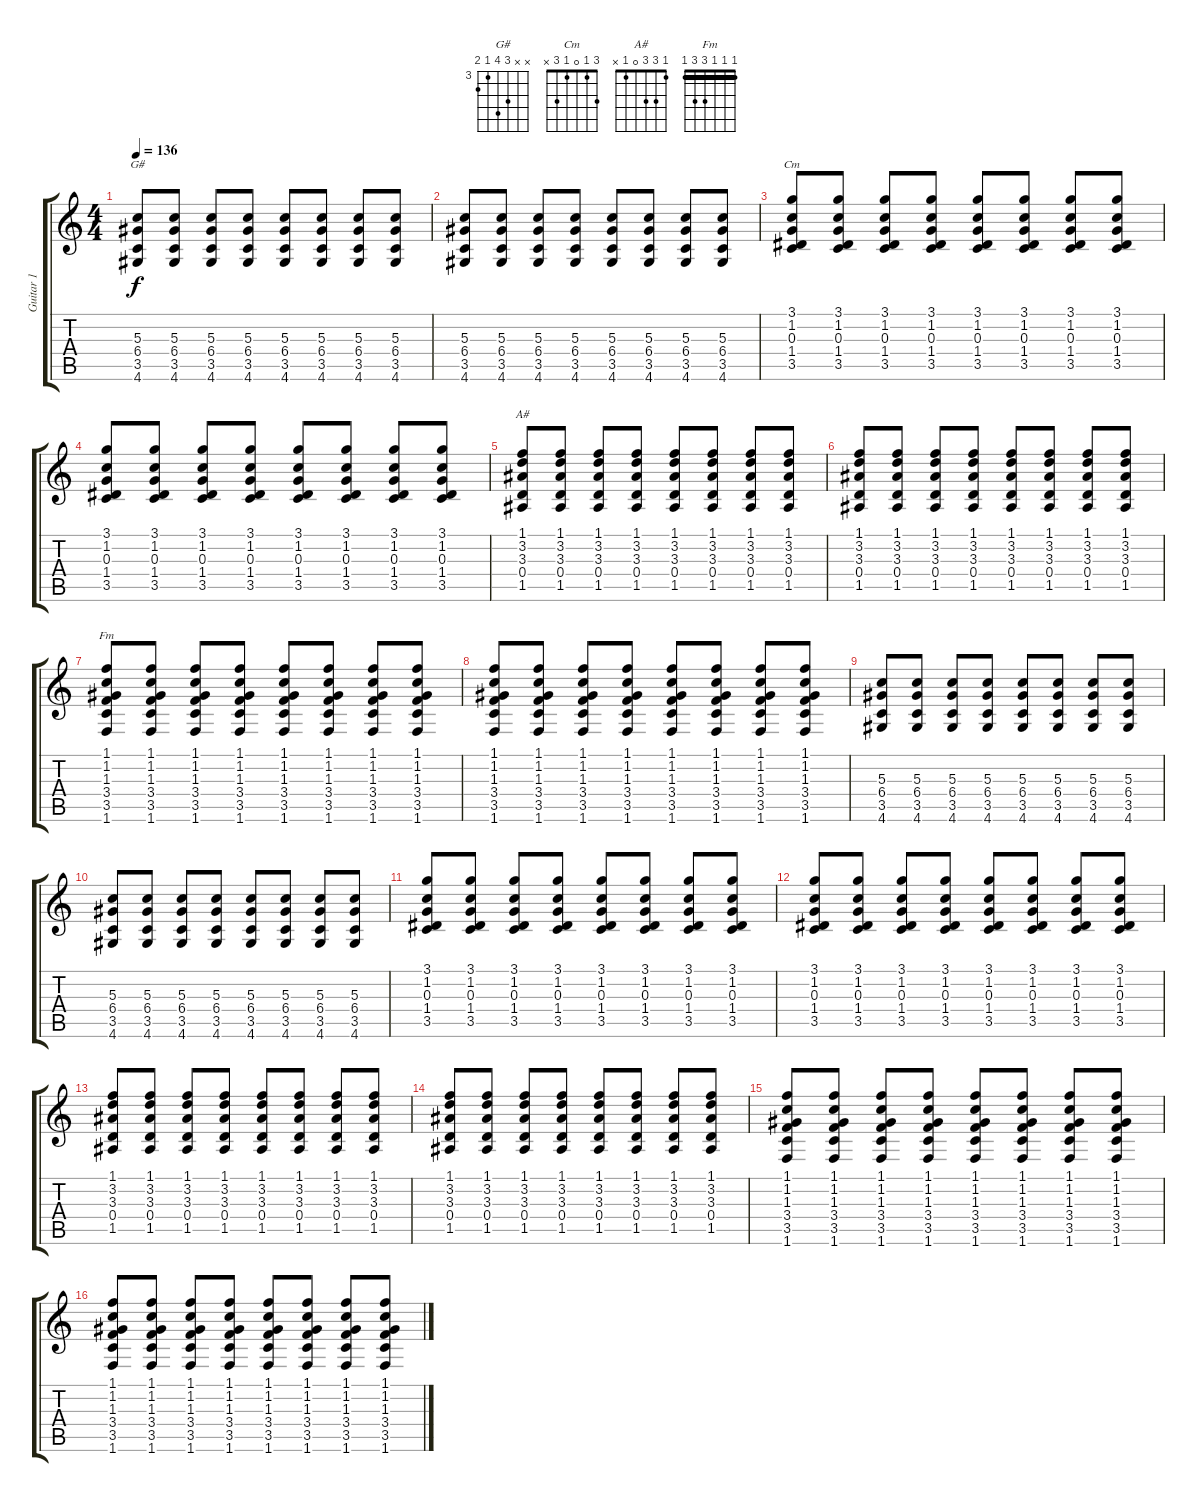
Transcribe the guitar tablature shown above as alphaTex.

\track ("Guitar 1" "Guitar 1") {instrument distortionguitar}
\staff {score tabs}
\tuning (E4 B3 G3 D3 A2 E2) {hide}
\chord ("G#" x x 5 6 3 4) {firstfret 3}
\chord ("Cm" 3 1 0 1 3 x)
\chord ("A#" 1 3 3 0 1 x)
\chord ("Fm" 1 1 1 3 3 1) {barre 1}
\ts (4 4)
\tempo 136
\clef g2
\ks c
(5.3 6.4 3.5 4.6).8{ch "G#" dy f} (5.3 6.4 3.5 4.6).8 (5.3 6.4 3.5 4.6).8 (5.3 6.4 3.5 4.6).8 (5.3 6.4 3.5 4.6).8 (5.3 6.4 3.5 4.6).8 (5.3 6.4 3.5 4.6).8 (5.3 6.4 3.5 4.6).8 |
(5.3 6.4 3.5 4.6).8 (5.3 6.4 3.5 4.6).8 (5.3 6.4 3.5 4.6).8 (5.3 6.4 3.5 4.6).8 (5.3 6.4 3.5 4.6).8 (5.3 6.4 3.5 4.6).8 (5.3 6.4 3.5 4.6).8 (5.3 6.4 3.5 4.6).8 |
(3.1 1.2 0.3 1.4 3.5).8{ch "Cm"} (3.1 1.2 0.3 1.4 3.5).8 (3.1 1.2 0.3 1.4 3.5).8 (3.1 1.2 0.3 1.4 3.5).8 (3.1 1.2 0.3 1.4 3.5).8 (3.1 1.2 0.3 1.4 3.5).8 (3.1 1.2 0.3 1.4 3.5).8 (3.1 1.2 0.3 1.4 3.5).8 |
(3.1 1.2 0.3 1.4 3.5).8 (3.1 1.2 0.3 1.4 3.5).8 (3.1 1.2 0.3 1.4 3.5).8 (3.1 1.2 0.3 1.4 3.5).8 (3.1 1.2 0.3 1.4 3.5).8 (3.1 1.2 0.3 1.4 3.5).8 (3.1 1.2 0.3 1.4 3.5).8 (3.1 1.2 0.3 1.4 3.5).8 |
(1.1 3.2 3.3 0.4 1.5).8{ch "A#"} (1.1 3.2 3.3 0.4 1.5).8 (1.1 3.2 3.3 0.4 1.5).8 (1.1 3.2 3.3 0.4 1.5).8 (1.1 3.2 3.3 0.4 1.5).8 (1.1 3.2 3.3 0.4 1.5).8 (1.1 3.2 3.3 0.4 1.5).8 (1.1 3.2 3.3 0.4 1.5).8 |
(1.1 3.2 3.3 0.4 1.5).8 (1.1 3.2 3.3 0.4 1.5).8 (1.1 3.2 3.3 0.4 1.5).8 (1.1 3.2 3.3 0.4 1.5).8 (1.1 3.2 3.3 0.4 1.5).8 (1.1 3.2 3.3 0.4 1.5).8 (1.1 3.2 3.3 0.4 1.5).8 (1.1 3.2 3.3 0.4 1.5).8 |
(1.1 1.2 1.3 3.4 3.5 1.6).8{ch "Fm"} (1.1 1.2 1.3 3.4 3.5 1.6).8 (1.1 1.2 1.3 3.4 3.5 1.6).8 (1.1 1.2 1.3 3.4 3.5 1.6).8 (1.1 1.2 1.3 3.4 3.5 1.6).8 (1.1 1.2 1.3 3.4 3.5 1.6).8 (1.1 1.2 1.3 3.4 3.5 1.6).8 (1.1 1.2 1.3 3.4 3.5 1.6).8 |
(1.1 1.2 1.3 3.4 3.5 1.6).8 (1.1 1.2 1.3 3.4 3.5 1.6).8 (1.1 1.2 1.3 3.4 3.5 1.6).8 (1.1 1.2 1.3 3.4 3.5 1.6).8 (1.1 1.2 1.3 3.4 3.5 1.6).8 (1.1 1.2 1.3 3.4 3.5 1.6).8 (1.1 1.2 1.3 3.4 3.5 1.6).8 (1.1 1.2 1.3 3.4 3.5 1.6).8 |
(5.3 6.4 3.5 4.6).8 (5.3 6.4 3.5 4.6).8 (5.3 6.4 3.5 4.6).8 (5.3 6.4 3.5 4.6).8 (5.3 6.4 3.5 4.6).8 (5.3 6.4 3.5 4.6).8 (5.3 6.4 3.5 4.6).8 (5.3 6.4 3.5 4.6).8 |
(5.3 6.4 3.5 4.6).8 (5.3 6.4 3.5 4.6).8 (5.3 6.4 3.5 4.6).8 (5.3 6.4 3.5 4.6).8 (5.3 6.4 3.5 4.6).8 (5.3 6.4 3.5 4.6).8 (5.3 6.4 3.5 4.6).8 (5.3 6.4 3.5 4.6).8 |
(3.1 1.2 0.3 1.4 3.5).8 (3.1 1.2 0.3 1.4 3.5).8 (3.1 1.2 0.3 1.4 3.5).8 (3.1 1.2 0.3 1.4 3.5).8 (3.1 1.2 0.3 1.4 3.5).8 (3.1 1.2 0.3 1.4 3.5).8 (3.1 1.2 0.3 1.4 3.5).8 (3.1 1.2 0.3 1.4 3.5).8 |
(3.1 1.2 0.3 1.4 3.5).8 (3.1 1.2 0.3 1.4 3.5).8 (3.1 1.2 0.3 1.4 3.5).8 (3.1 1.2 0.3 1.4 3.5).8 (3.1 1.2 0.3 1.4 3.5).8 (3.1 1.2 0.3 1.4 3.5).8 (3.1 1.2 0.3 1.4 3.5).8 (3.1 1.2 0.3 1.4 3.5).8 |
(1.1 3.2 3.3 0.4 1.5).8 (1.1 3.2 3.3 0.4 1.5).8 (1.1 3.2 3.3 0.4 1.5).8 (1.1 3.2 3.3 0.4 1.5).8 (1.1 3.2 3.3 0.4 1.5).8 (1.1 3.2 3.3 0.4 1.5).8 (1.1 3.2 3.3 0.4 1.5).8 (1.1 3.2 3.3 0.4 1.5).8 |
(1.1 3.2 3.3 0.4 1.5).8 (1.1 3.2 3.3 0.4 1.5).8 (1.1 3.2 3.3 0.4 1.5).8 (1.1 3.2 3.3 0.4 1.5).8 (1.1 3.2 3.3 0.4 1.5).8 (1.1 3.2 3.3 0.4 1.5).8 (1.1 3.2 3.3 0.4 1.5).8 (1.1 3.2 3.3 0.4 1.5).8 |
(1.1 1.2 1.3 3.4 3.5 1.6).8 (1.1 1.2 1.3 3.4 3.5 1.6).8 (1.1 1.2 1.3 3.4 3.5 1.6).8 (1.1 1.2 1.3 3.4 3.5 1.6).8 (1.1 1.2 1.3 3.4 3.5 1.6).8 (1.1 1.2 1.3 3.4 3.5 1.6).8 (1.1 1.2 1.3 3.4 3.5 1.6).8 (1.1 1.2 1.3 3.4 3.5 1.6).8 |
(1.1 1.2 1.3 3.4 3.5 1.6).8 (1.1 1.2 1.3 3.4 3.5 1.6).8 (1.1 1.2 1.3 3.4 3.5 1.6).8 (1.1 1.2 1.3 3.4 3.5 1.6).8 (1.1 1.2 1.3 3.4 3.5 1.6).8 (1.1 1.2 1.3 3.4 3.5 1.6).8 (1.1 1.2 1.3 3.4 3.5 1.6).8 (1.1 1.2 1.3 3.4 3.5 1.6).8
